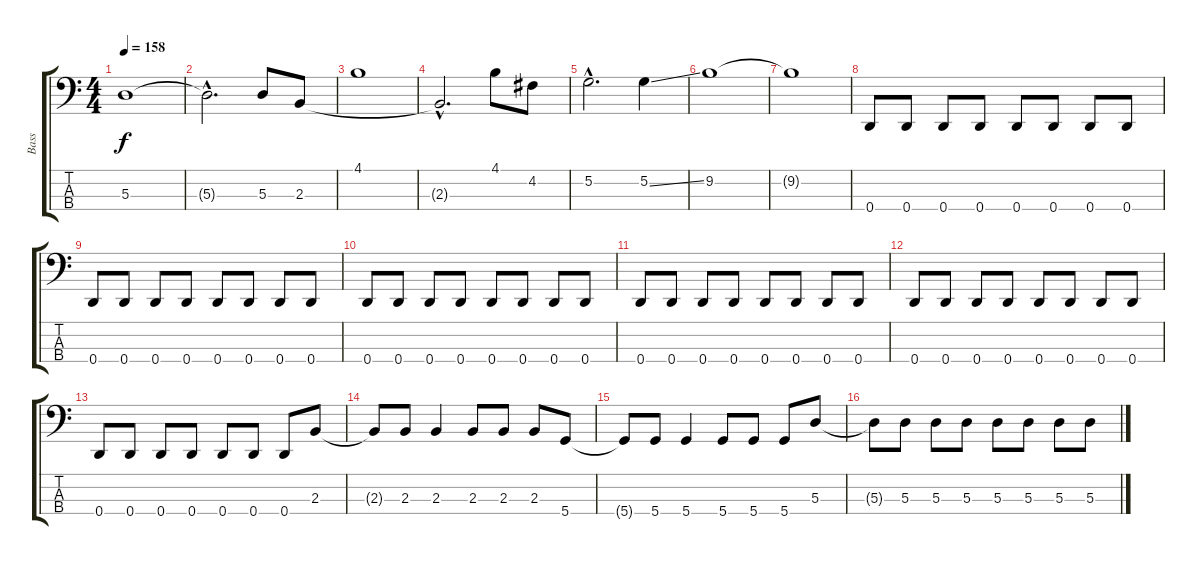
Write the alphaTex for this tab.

\track ("Bass" "Bass") {instrument electricbasspick}
\staff {score tabs}
\tuning (G2 D2 A1 D1) {hide}
\ts (4 4)
\tempo 158
\clef f4
\ks c
5.3.1{dy f} |
5.3{hac t}.2{d} 5.3.8 2.3.8 |
4.1.1 |
2.3{hac t}.2{d} 4.1.8 4.2.8 |
5.2{hac}.2{d} 5.2{ss}.4 |
9.2.1 |
9.2{t}.1 |
0.4.8 0.4.8 0.4.8 0.4.8 0.4.8 0.4.8 0.4.8 0.4.8 |
0.4.8 0.4.8 0.4.8 0.4.8 0.4.8 0.4.8 0.4.8 0.4.8 |
0.4.8 0.4.8 0.4.8 0.4.8 0.4.8 0.4.8 0.4.8 0.4.8 |
0.4.8 0.4.8 0.4.8 0.4.8 0.4.8 0.4.8 0.4.8 0.4.8 |
0.4.8 0.4.8 0.4.8 0.4.8 0.4.8 0.4.8 0.4.8 0.4.8 |
0.4.8 0.4.8 0.4.8 0.4.8 0.4.8 0.4.8 0.4.8 2.3.8 |
2.3{t}.8 2.3.8 2.3.4 2.3.8 2.3.8 2.3.8 5.4.8 |
5.4{t}.8 5.4.8 5.4.4 5.4.8 5.4.8 5.4.8 5.3.8 |
5.3{t}.8 5.3.8 5.3.8 5.3.8 5.3.8 5.3.8 5.3.8 5.3.8
